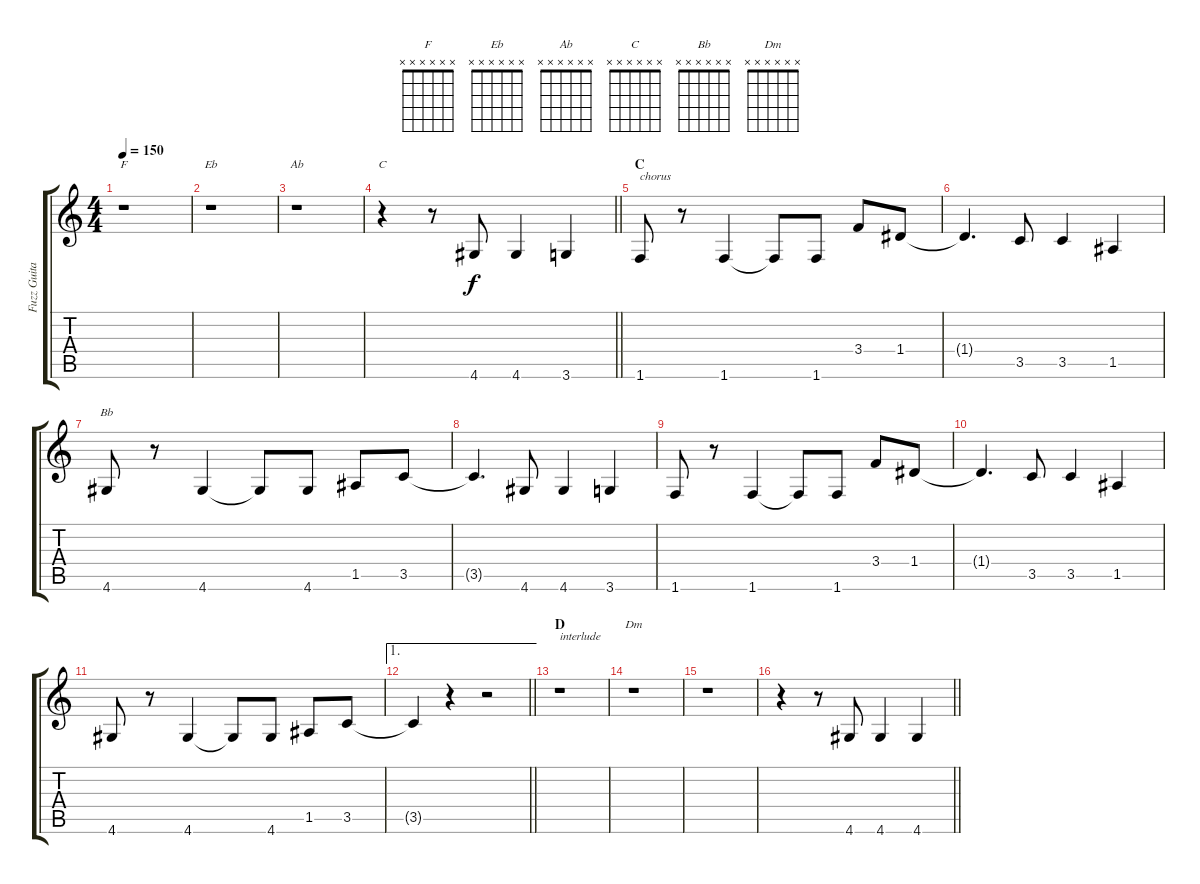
\track ("Fuzz Guitar" "Fuzz Guita") {instrument distortionguitar}
\staff {score tabs}
\tuning (E4 B3 G3 D3 A2 E2) {hide}
\chord ("F" x x x x x x)
\chord ("Eb" x x x x x x)
\chord ("Ab" x x x x x x)
\chord ("C" x x x x x x)
\chord ("Bb" x x x x x x)
\chord ("Dm" x x x x x x)
\ts (4 4)
\tempo 150
\clef g2
\ks c
r.1{ch "F" dy f} |
r.1{ch "Eb"} |
r.1{ch "Ab"} |
\barLineRight lightlight
r.4{ch "C"} r.8 4.6.8 4.6.4 3.6.4 |
\section ("" "C")
1.6.8{txt "chorus"} r.8 1.6.4 1.6{t}.8 1.6.8 3.4.8 1.4.8 |
1.4{t}.4{d} 3.5.8 3.5.4 1.5.4 |
4.6.8{ch "Bb"} r.8 4.6.4 4.6{t}.8 4.6.8 1.5.8 3.5.8 |
3.5{t}.4{d} 4.6.8 4.6.4 3.6.4 |
1.6.8 r.8 1.6.4 1.6{t}.8 1.6.8 3.4.8 1.4.8 |
1.4{t}.4{d} 3.5.8 3.5.4 1.5.4 |
4.6.8 r.8 4.6.4 4.6{t}.8 4.6.8 1.5.8 3.5.8 |
\ae 1
\barLineRight lightlight
3.5{t}.4 r.4 r.2 |
\section ("" "D")
r.1{txt "interlude"} |
r.1{ch "Dm"} |
r.1 |
\barLineRight lightlight
r.4 r.8 4.6.8 4.6.4 4.6.4
